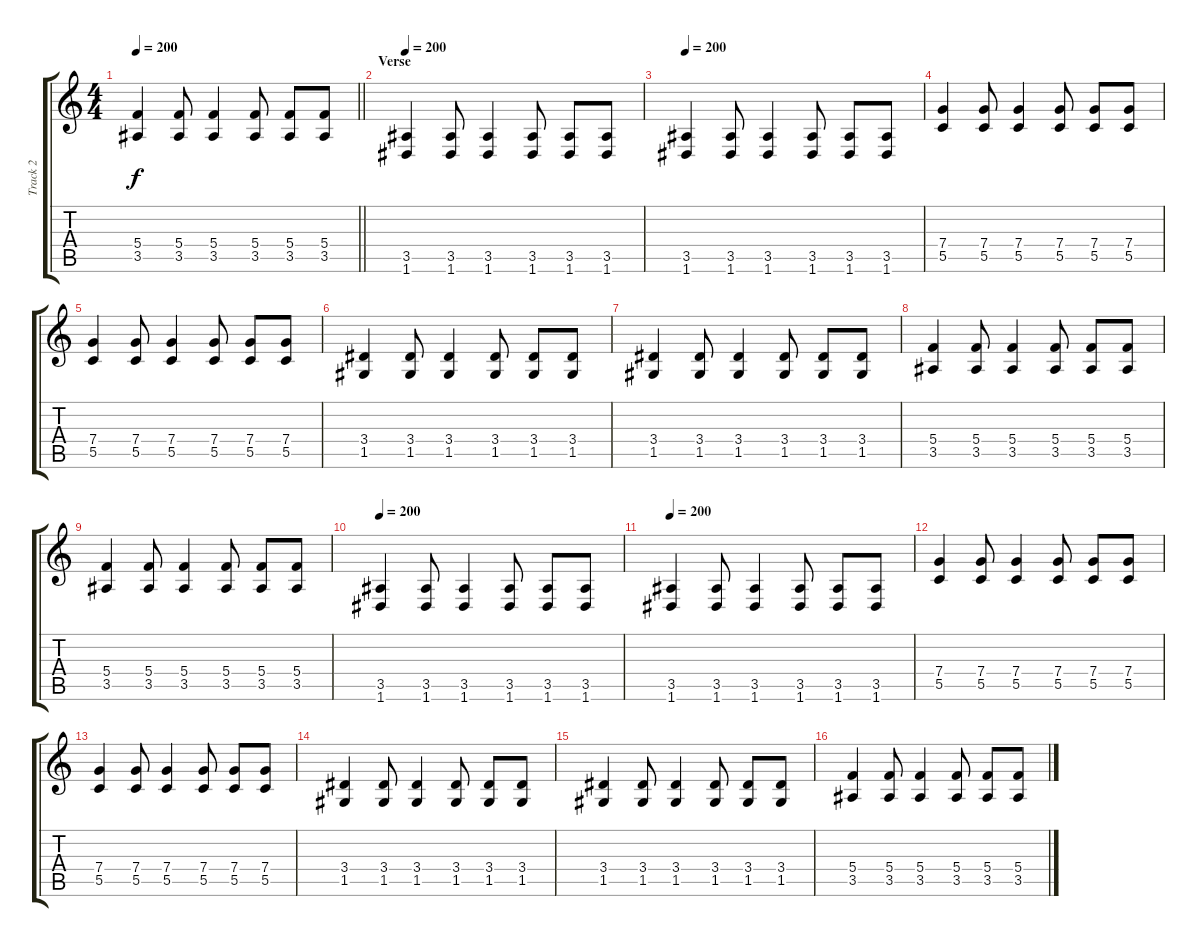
\track ("Track 2" "Track 2") {instrument distortionguitar}
\staff {score tabs}
\tuning (D4 A3 F3 C3 G2 D2) {hide}
\ts (4 4)
\tempo 200
\clef g2
\barLineRight lightlight
\ks c
(5.4 3.5).4{dy f} (5.4 3.5).8 (5.4 3.5).4 (5.4 3.5).8 (5.4 3.5).8 (5.4 3.5).8 |
\section ("" "Verse")
\tempo 200
(3.5 1.6).4 (3.5 1.6).8 (3.5 1.6).4 (3.5 1.6).8 (3.5 1.6).8 (3.5 1.6).8 |
\tempo 200
(3.5 1.6).4 (3.5 1.6).8 (3.5 1.6).4 (3.5 1.6).8 (3.5 1.6).8 (3.5 1.6).8 |
(7.4 5.5).4 (7.4 5.5).8 (7.4 5.5).4 (7.4 5.5).8 (7.4 5.5).8 (7.4 5.5).8 |
(7.4 5.5).4 (7.4 5.5).8 (7.4 5.5).4 (7.4 5.5).8 (7.4 5.5).8 (7.4 5.5).8 |
(3.4 1.5).4 (3.4 1.5).8 (3.4 1.5).4 (3.4 1.5).8 (3.4 1.5).8 (3.4 1.5).8 |
(3.4 1.5).4 (3.4 1.5).8 (3.4 1.5).4 (3.4 1.5).8 (3.4 1.5).8 (3.4 1.5).8 |
(5.4 3.5).4 (5.4 3.5).8 (5.4 3.5).4 (5.4 3.5).8 (5.4 3.5).8 (5.4 3.5).8 |
(5.4 3.5).4 (5.4 3.5).8 (5.4 3.5).4 (5.4 3.5).8 (5.4 3.5).8 (5.4 3.5).8 |
\tempo 200
(3.5 1.6).4 (3.5 1.6).8 (3.5 1.6).4 (3.5 1.6).8 (3.5 1.6).8 (3.5 1.6).8 |
\tempo 200
(3.5 1.6).4 (3.5 1.6).8 (3.5 1.6).4 (3.5 1.6).8 (3.5 1.6).8 (3.5 1.6).8 |
(7.4 5.5).4 (7.4 5.5).8 (7.4 5.5).4 (7.4 5.5).8 (7.4 5.5).8 (7.4 5.5).8 |
(7.4 5.5).4 (7.4 5.5).8 (7.4 5.5).4 (7.4 5.5).8 (7.4 5.5).8 (7.4 5.5).8 |
(3.4 1.5).4 (3.4 1.5).8 (3.4 1.5).4 (3.4 1.5).8 (3.4 1.5).8 (3.4 1.5).8 |
(3.4 1.5).4 (3.4 1.5).8 (3.4 1.5).4 (3.4 1.5).8 (3.4 1.5).8 (3.4 1.5).8 |
(5.4 3.5).4 (5.4 3.5).8 (5.4 3.5).4 (5.4 3.5).8 (5.4 3.5).8 (5.4 3.5).8
